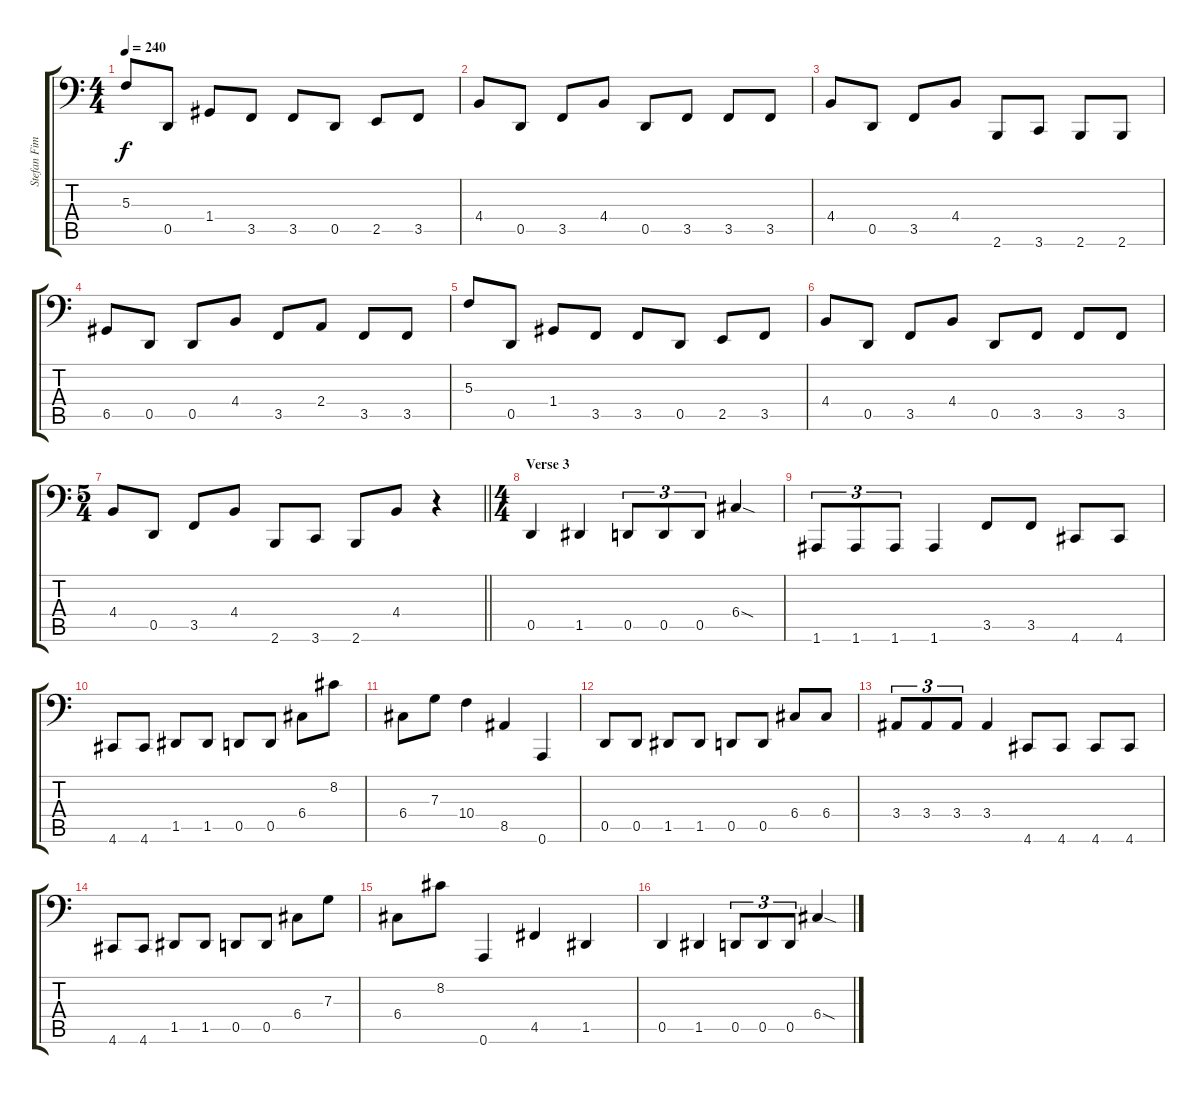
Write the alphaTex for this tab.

\track ("Stefan Fimmers" "Stefan Fim") {instrument electricbassfinger}
\staff {score tabs}
\tuning (A2 F2 C2 G1 D1 A0) {hide}
\ts (4 4)
\tempo 240
\clef f4
\ks c
5.3.8{dy f} 0.5.8 1.4.8 3.5.8 3.5.8 0.5.8 2.5.8 3.5.8 |
4.4.8 0.5.8 3.5.8 4.4.8 0.5.8 3.5.8 3.5.8 3.5.8 |
4.4.8 0.5.8 3.5.8 4.4.8 2.6.8 3.6.8 2.6.8 2.6.8 |
6.5.8 0.5.8 0.5.8 4.4.8 3.5.8 2.4.8 3.5.8 3.5.8 |
5.3.8 0.5.8 1.4.8 3.5.8 3.5.8 0.5.8 2.5.8 3.5.8 |
4.4.8 0.5.8 3.5.8 4.4.8 0.5.8 3.5.8 3.5.8 3.5.8 |
\ts (5 4)
\barLineRight lightlight
4.4.8 0.5.8 3.5.8 4.4.8 2.6.8 3.6.8 2.6.8 4.4.8 r.4 |
\ts (4 4)
\section ("" "Verse 3")
0.5.4 1.5.4 0.5.8{tu (3 2)} 0.5.8{tu (3 2)} 0.5.8{tu (3 2)} 6.4{sod}.4 |
1.6.8{tu (3 2)} 1.6.8{tu (3 2)} 1.6.8{tu (3 2)} 1.6.4 3.5.8 3.5.8 4.6.8 4.6.8 |
4.6.8 4.6.8 1.5.8 1.5.8 0.5.8 0.5.8 6.4.8 8.2.8 |
6.4.8 7.3.8 10.4.4 8.5.4 0.6.4 |
0.5.8 0.5.8 1.5.8 1.5.8 0.5.8 0.5.8 6.4.8 6.4.8 |
3.4.8{tu (3 2)} 3.4.8{tu (3 2)} 3.4.8{tu (3 2)} 3.4.4 4.6.8 4.6.8 4.6.8 4.6.8 |
4.6.8 4.6.8 1.5.8 1.5.8 0.5.8 0.5.8 6.4.8 7.3.8 |
6.4.8 8.2.8 0.6.4 4.5.4 1.5.4 |
0.5.4 1.5.4 0.5.8{tu (3 2)} 0.5.8{tu (3 2)} 0.5.8{tu (3 2)} 6.4{sod}.4
